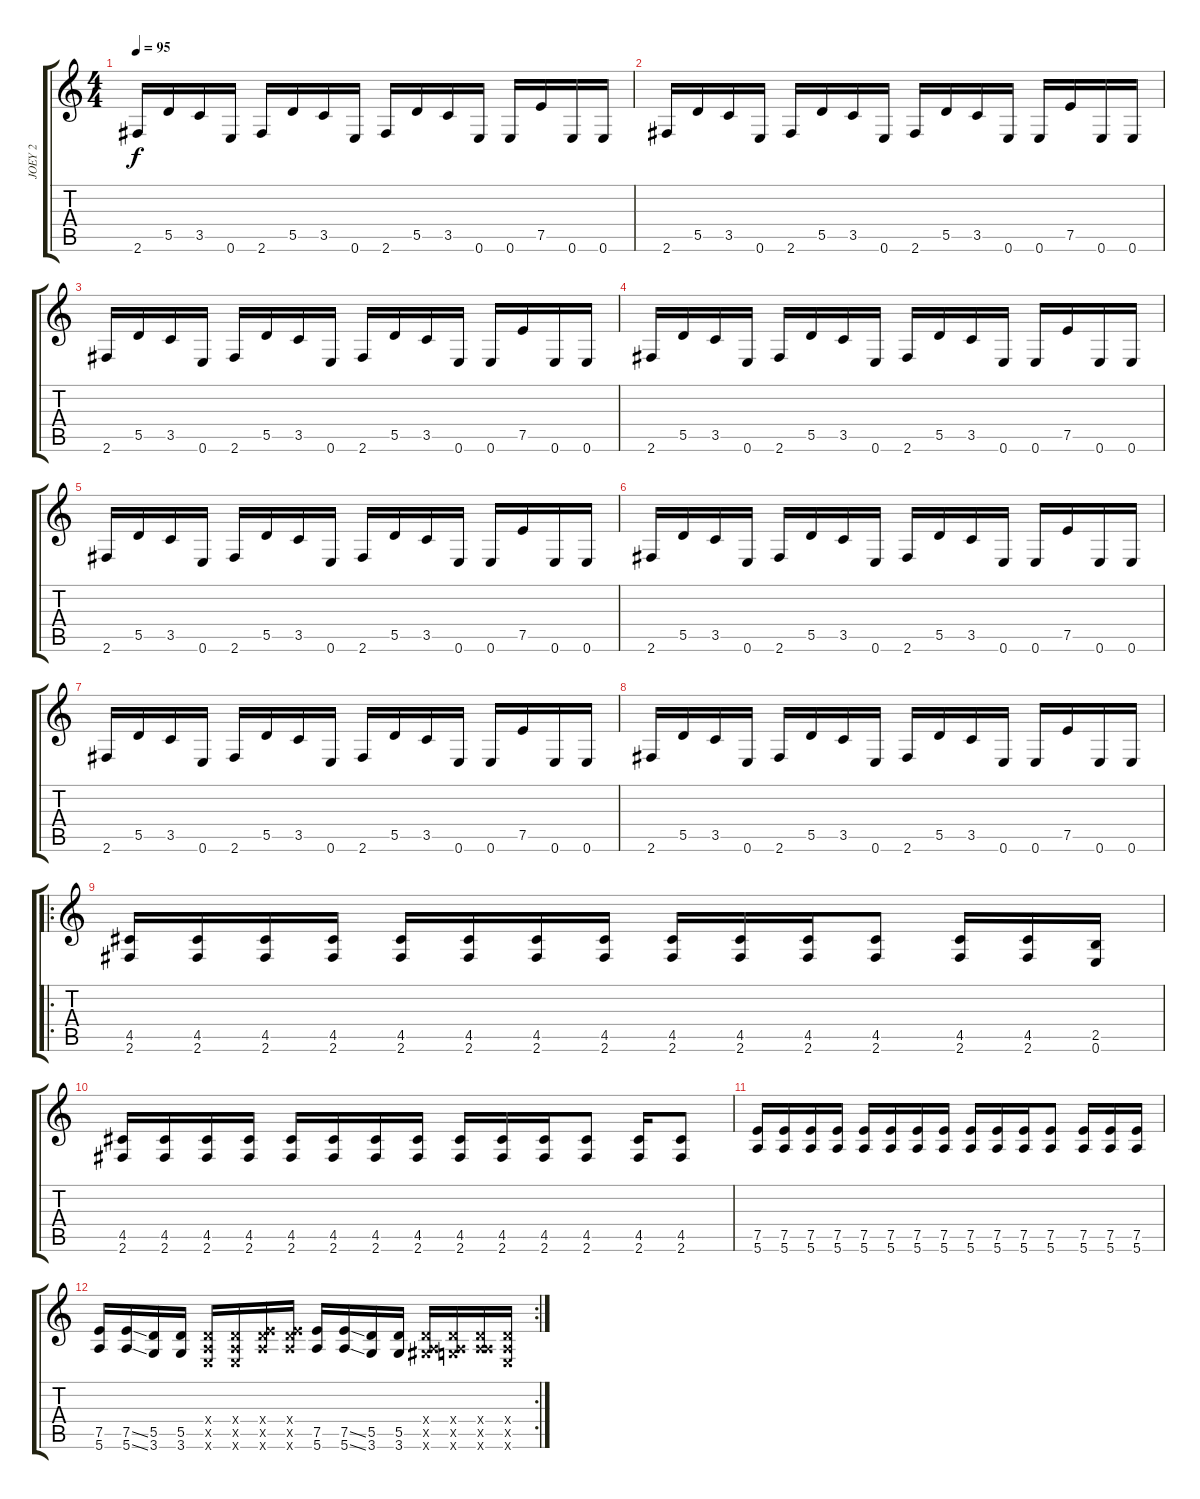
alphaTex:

\track ("JOEY 2" "JOEY 2") {instrument distortionguitar}
\staff {score tabs}
\tuning (E4 B3 G3 D3 A2 E2) {hide}
\ts (4 4)
\tempo 95
\clef g2
\ks c
2.6.16{dy f volume 8 instrument synthbass1} 5.5.16 3.5.16 0.6.16 2.6.16 5.5.16 3.5.16 0.6.16 2.6.16 5.5.16 3.5.16 0.6.16 0.6.16 7.5.16 0.6.16 0.6.16 |
2.6.16{volume 8 instrument synthbass1} 5.5.16 3.5.16 0.6.16 2.6.16 5.5.16 3.5.16 0.6.16 2.6.16 5.5.16 3.5.16 0.6.16 0.6.16 7.5.16 0.6.16 0.6.16 |
2.6.16{volume 8 instrument synthbass1} 5.5.16 3.5.16 0.6.16 2.6.16 5.5.16 3.5.16 0.6.16 2.6.16 5.5.16 3.5.16 0.6.16 0.6.16 7.5.16 0.6.16 0.6.16 |
2.6.16{volume 8 instrument synthbass1} 5.5.16 3.5.16 0.6.16 2.6.16 5.5.16 3.5.16 0.6.16 2.6.16 5.5.16 3.5.16 0.6.16 0.6.16 7.5.16 0.6.16 0.6.16 |
2.6.16{volume 8 instrument synthbass1} 5.5.16 3.5.16 0.6.16 2.6.16 5.5.16 3.5.16 0.6.16 2.6.16 5.5.16 3.5.16 0.6.16 0.6.16 7.5.16 0.6.16 0.6.16 |
2.6.16{volume 8 instrument synthbass1} 5.5.16 3.5.16 0.6.16 2.6.16 5.5.16 3.5.16 0.6.16 2.6.16 5.5.16 3.5.16 0.6.16 0.6.16 7.5.16 0.6.16 0.6.16 |
2.6.16{volume 8 instrument synthbass1} 5.5.16 3.5.16 0.6.16 2.6.16 5.5.16 3.5.16 0.6.16 2.6.16 5.5.16 3.5.16 0.6.16 0.6.16 7.5.16 0.6.16 0.6.16 |
2.6.16{volume 8 instrument synthbass1} 5.5.16 3.5.16 0.6.16 2.6.16 5.5.16 3.5.16 0.6.16 2.6.16 5.5.16 3.5.16 0.6.16 0.6.16 7.5.16 0.6.16 0.6.16 |
\ro
(4.5 2.6).16{volume 15 instrument distortionguitar} (4.5 2.6).16 (4.5 2.6).16 (4.5 2.6).16 (4.5 2.6).16 (4.5 2.6).16 (4.5 2.6).16 (4.5 2.6).16 (4.5 2.6).16 (4.5 2.6).16 (4.5 2.6).16 (4.5 2.6).8 (4.5 2.6).16 (4.5 2.6).16 (2.5 0.6).16 |
(4.5 2.6).16 (4.5 2.6).16 (4.5 2.6).16 (4.5 2.6).16 (4.5 2.6).16 (4.5 2.6).16 (4.5 2.6).16 (4.5 2.6).16 (4.5 2.6).16 (4.5 2.6).16 (4.5 2.6).16 (4.5 2.6).8 (4.5 2.6).16 (4.5 2.6).8 |
(7.5 5.6).16 (7.5 5.6).16 (7.5 5.6).16 (7.5 5.6).16 (7.5 5.6).16 (7.5 5.6).16 (7.5 5.6).16 (7.5 5.6).16 (7.5 5.6).16 (7.5 5.6).16 (7.5 5.6).16 (7.5 5.6).8 (7.5 5.6).16 (7.5 5.6).16 (7.5 5.6).16 |
\rc 2
(7.5 5.6).16 (7.5{ss} 5.6{ss}).16 (5.5 3.6).16 (5.5 3.6).16 (0.4{x} 0.5{x} 0.6{x}).16 (0.4{x} 0.5{x} 0.6{x}).16 (0.4{x} 7.5{x} 5.6{x}).16 (0.4{x} 7.5{x} 5.6{x}).16 (7.5 5.6).16 (7.5{ss} 5.6{ss}).16 (5.5 3.6).16 (5.5 3.6).16 (0.4{x} 0.5{x} 4.6{x}).16 (0.4{x} 0.5{x} 3.6{x}).16 (0.4{x} 0.5{x} 5.6{x}).16 (0.4{x} 0.5{x} 0.6{x}).16
